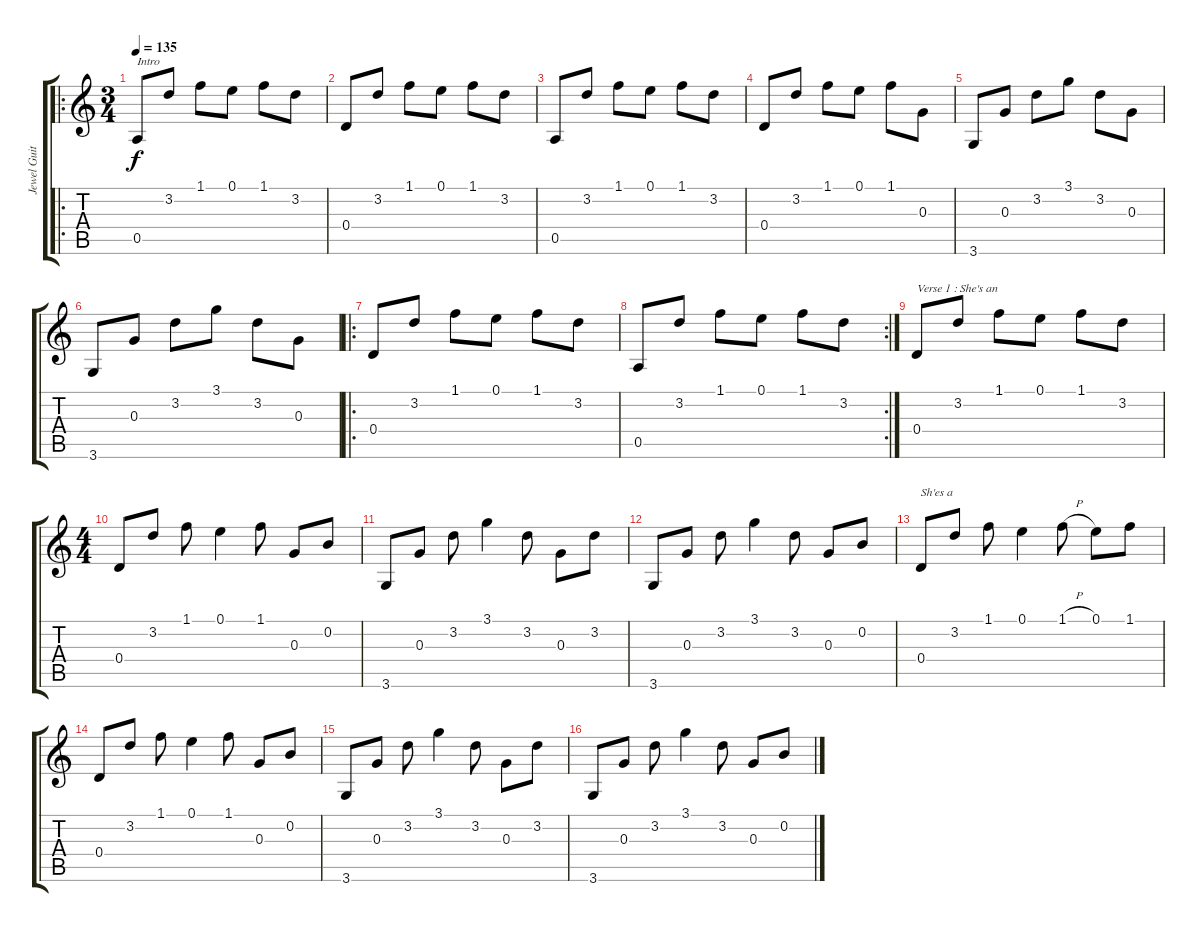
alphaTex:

\track ("Jewel Guitar" "Jewel Guit") {instrument acousticguitarsteel}
\staff {score tabs}
\tuning (E4 B3 G3 D3 A2 E2) {hide}
\ro
\ts (3 4)
\tempo 135
\clef g2
\ks c
0.5.8{txt "Intro" dy f instrument acousticguitarsteel} 3.2.8 1.1.8 0.1.8 1.1.8 3.2.8 |
0.4.8 3.2.8 1.1.8 0.1.8 1.1.8 3.2.8 |
0.5.8 3.2.8 1.1.8 0.1.8 1.1.8 3.2.8 |
0.4.8 3.2.8 1.1.8 0.1.8 1.1.8 0.3.8 |
3.6.8 0.3.8 3.2.8 3.1.8 3.2.8 0.3.8 |
3.6.8 0.3.8 3.2.8 3.1.8 3.2.8 0.3.8 |
\ro
0.4.8 3.2.8 1.1.8 0.1.8 1.1.8 3.2.8 |
\rc 2
0.5.8 3.2.8 1.1.8 0.1.8 1.1.8 3.2.8 |
0.4.8{txt "Verse 1 : She's an"} 3.2.8 1.1.8 0.1.8 1.1.8 3.2.8 |
\ts (4 4)
0.4.8 3.2.8 1.1.8 0.1.4 1.1.8 0.3.8 0.2.8 |
3.6.8 0.3.8 3.2.8 3.1.4 3.2.8 0.3.8 3.2.8 |
3.6.8 0.3.8 3.2.8 3.1.4 3.2.8 0.3.8 0.2.8 |
0.4.8{txt "Sh'es a"} 3.2.8 1.1.8 0.1.4 1.1{h}.8 0.1.8 1.1.8 |
0.4.8 3.2.8 1.1.8 0.1.4 1.1.8 0.3.8 0.2.8 |
3.6.8 0.3.8 3.2.8 3.1.4 3.2.8 0.3.8 3.2.8 |
3.6.8 0.3.8 3.2.8 3.1.4 3.2.8 0.3.8 0.2.8
